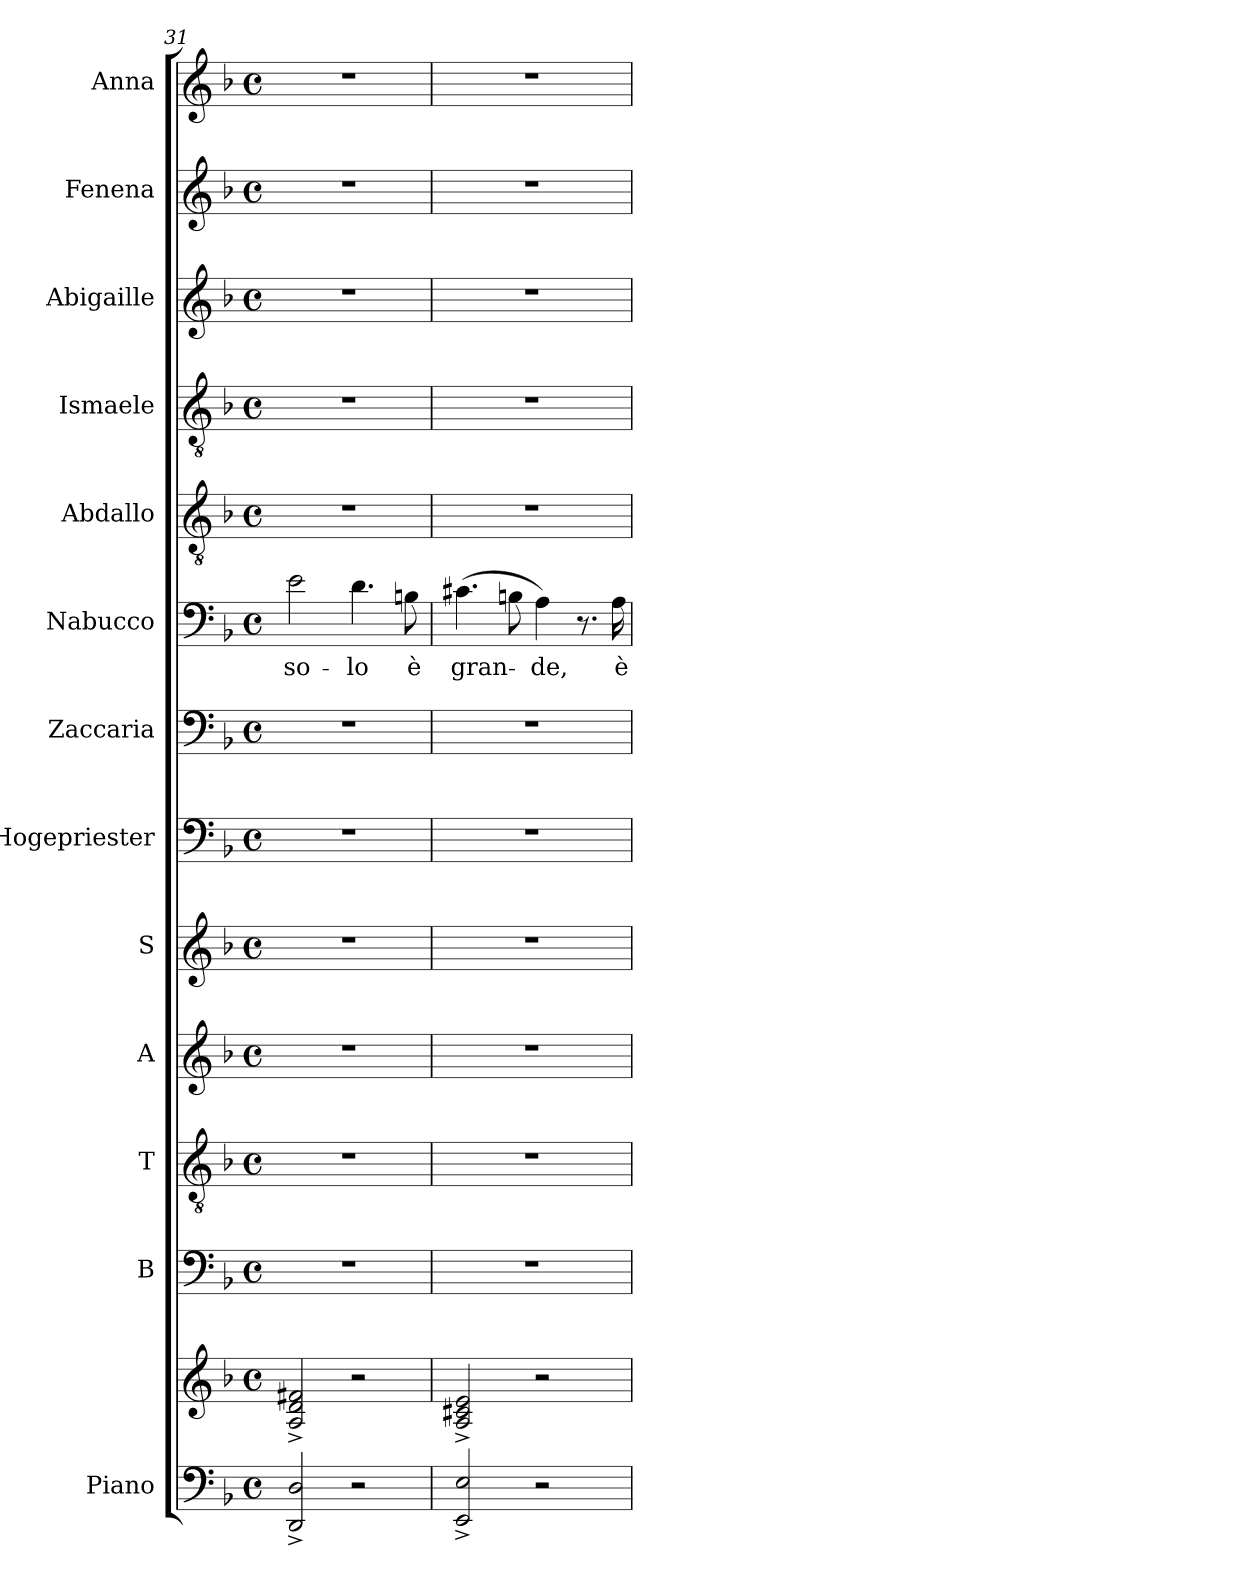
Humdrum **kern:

**kern	**kern	**kern	**kern	**kern	**kern	**kern	**kern	**kern	**text	**kern	**kern	**kern	**kern	**kern
*part13	*part13	*part12	*part11	*part10	*part9	*part8	*part7	*part6	*part6	*part5	*part4	*part3	*part2	*part1
*staff14	*staff13	*staff12	*staff11	*staff10	*staff9	*staff8	*staff7	*staff6	*staff6	*staff5	*staff4	*staff3	*staff2	*staff1
*I"Piano	*	*I"B	*I"T	*I"A	*I"S	*I"Hogepriester	*I"Zaccaria	*I"Nabucco	*	*I"Abdallo	*I"Ismaele	*I"Abigaille	*I"Fenena	*I"Anna
*I'Pno	*	*I'B	*I'T	*I'A	*I'S	*	*	*I'B	*	*	*	*	*	*
*clefF4	*clefG2	*clefF4	*clefGv2	*clefG2	*clefG2	*clefF4	*clefF4	*clefF4	*	*clefGv2	*clefGv2	*clefG2	*clefG2	*clefG2
*k[b-]	*k[b-]	*k[b-]	*k[b-]	*k[b-]	*k[b-]	*k[b-]	*k[b-]	*k[b-]	*	*k[b-]	*k[b-]	*k[b-]	*k[b-]	*k[b-]
*M4/4	*M4/4	*M4/4	*M4/4	*M4/4	*M4/4	*M4/4	*M4/4	*M4/4	*	*M4/4	*M4/4	*M4/4	*M4/4	*M4/4
*met(c)	*met(c)	*met(c)	*met(c)	*met(c)	*met(c)	*met(c)	*met(c)	*met(c)	*	*met(c)	*met(c)	*met(c)	*met(c)	*met(c)
=31	=31	=31	=31	=31	=31	=31	=31	=31	=31	=31	=31	=31	=31	=31
!	!	!	!	!	!	!	!	!	!LO:LY:b	!	!	!	!	!
2DD/^ 2D/^	2A/^ 2d/^ 2f#X/^	1r	1r	1r	1r	1r	1r	2e\	so-	1r	1r	1r	1r	1r
!	!	!	!	!	!	!	!	!	!LO:LY:b	!	!	!	!	!
2r	2r	.	.	.	.	.	.	4.d\	-lo	.	.	.	.	.
!	!	!	!	!	!	!	!	!	!LO:LY:b	!	!	!	!	!
.	.	.	.	.	.	.	.	8Bn\	è	.	.	.	.	.
=32	=32	=32	=32	=32	=32	=32	=32	=32	=32	=32	=32	=32	=32	=32
!	!	!	!	!	!	!	!	!	!LO:LY:b	!	!	!	!	!
2EE/^ 2E/^	2A/^ 2c#X/^ 2e/^	1r	1r	1r	1r	1r	1r	(4.c#X\	gran-	1r	1r	1r	1r	1r
.	.	.	.	.	.	.	.	8Bn\	.	.	.	.	.	.
!	!	!	!	!	!	!	!	!	!LO:LY:b	!	!	!	!	!
2r	2r	.	.	.	.	.	.	4A\)	-de,	.	.	.	.	.
.	.	.	.	.	.	.	.	8.r	.	.	.	.	.	.
!	!	!	!	!	!	!	!	!	!LO:LY:b	!	!	!	!	!
.	.	.	.	.	.	.	.	16A\	è	.	.	.	.	.
=	=	=	=	=	=	=	=	=	=	=	=	=	=	=
*-	*-	*-	*-	*-	*-	*-	*-	*-	*-	*-	*-	*-	*-	*-
